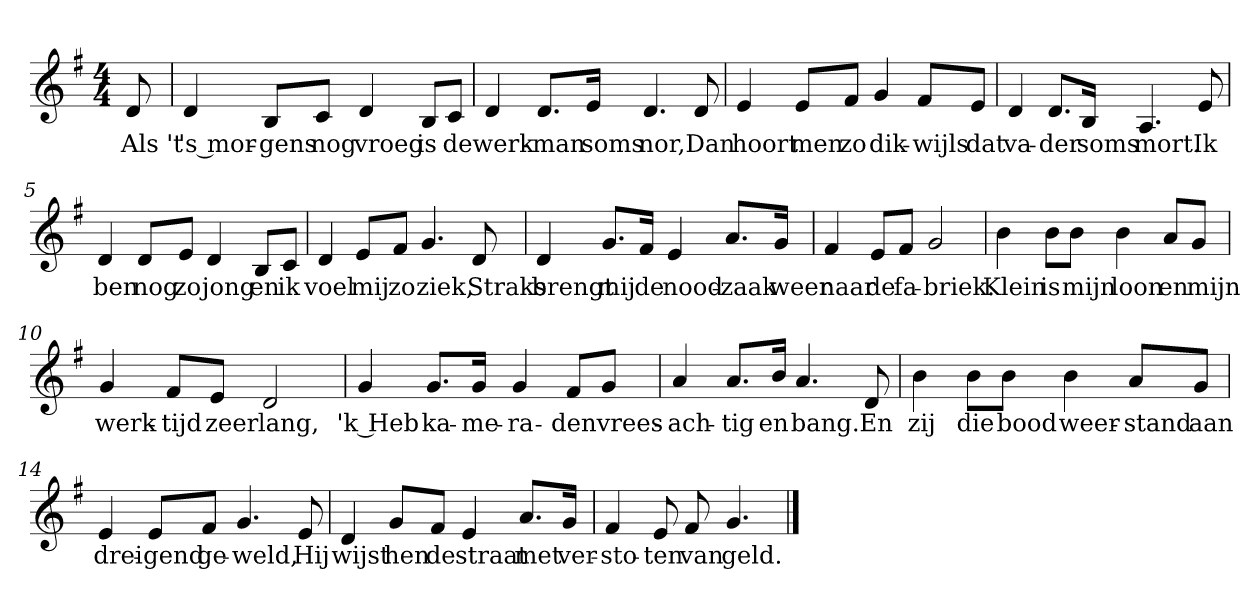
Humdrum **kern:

**kern	**text
*part1	*part1
*staff1	*staff1
*clefG2	*
*k[f#]	*
*G:	*
*M4/4	*
*MM120	*
=	=
8d	Als 't
=1	=1
4d	's mor-
8B/L	-gens
8c/J	nog
4d	vroeg
8B/L	is
8c/J	de
=2	=2
4d	werk-
8.d/L	-man
16e/Jk	soms
4.d	nor,
8d	Dan
=3	=3
4e	hoort
8e/L	men
8f#/J	zo
4g	dik-
8f#/L	-wijls
8e/J	dat
=4	=4
4d	va-
8.d/L	-der
16B/Jk	soms
4.A	mort.
8e	Ik
=5	=5
4d	ben
8d/L	nog
8e/J	zo
4d	jong
8B/L	en
8c/J	ik
=6	=6
4d	voel
8e/L	mij
8f#/J	zo
4.g	ziek,
8d	Straks
=7	=7
4d	brengt
8.g/L	mij
16f#/Jk	de
4e	nood-
8.a/L	-zaak
16g/Jk	weer
=8	=8
4f#	naar
8e/L	de
8f#/J	fa-
2g	-briek.
=9	=9
4b	Klein
8b\L	is
8b\J	mijn
4b	loon
8a/L	en
8g/J	mijn
=10	=10
4g	werk-
8f#/L	-tijd
8e/J	zeer
2d	lang,
=11	=11
4g	'k Heb
8.g/L	ka-
16g/Jk	-me-
4g	-ra-
8f#/L	-den
8g/J	vrees-
=12	=12
4a	-ach-
8.a/L	-tig
16b/Jk	en
4.a	bang.
8d	En
=13	=13
4b	zij
8b\L	die
8b\J	bood
4b	weer-
8a/L	-stand
8g/J	aan
=14	=14
4e	drei-
8e/L	-gend
8f#/J	ge-
4.g	-weld,
8e	Hij
=15	=15
4d	wijst
8g/L	hen
8f#/J	de
4e	straat
8.a/L	met
16g/Jk	ver-
=16	=16
4f#	-sto-
8e	-ten
8f#	van
4.g	geld.
==	==
*-	*-
